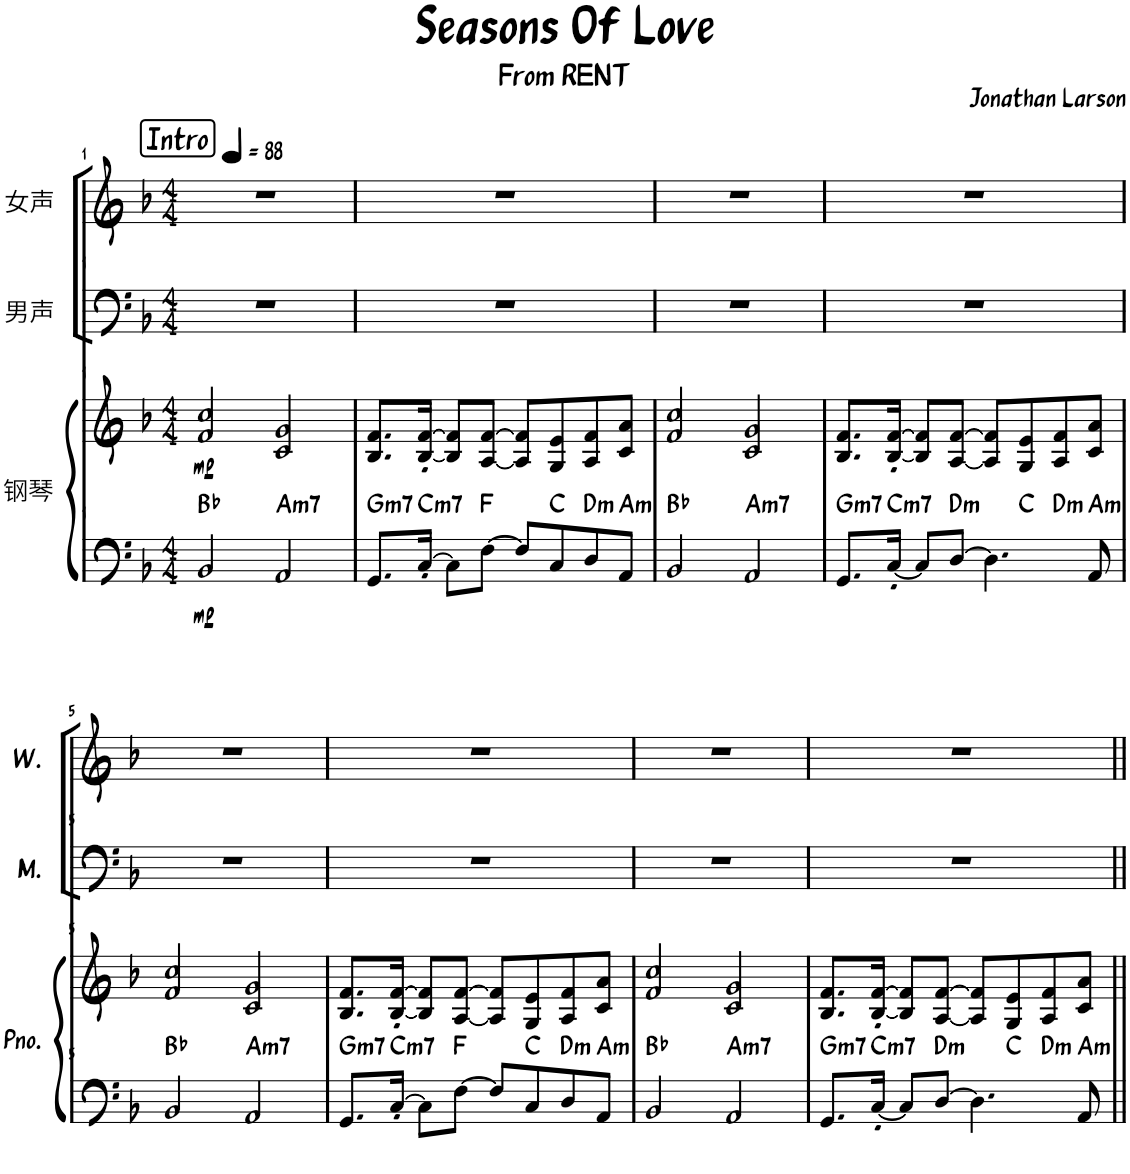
**kern	**kern	**dynam	**harte	**kern	**kern
*part3	*part3	*part3	*part3	*part2	*part1
*staff4	*staff3	*staff3/4	*	*staff2	*staff1
*I"钢琴	*	*	*	*I"男声	*I"女声
*clefF4	*clefG2	*	*	*clefF4	*clefG2
*k[b-]	*k[b-]	*	*	*k[b-]	*k[b-]
*M4/4	*M4/4	*	*	*M4/4	*M4/4
*MM88	*MM88	*	*	*MM88	*MM88
!!LO:REH:place=s1:a:B:cj:fs=14:t=Intro
=1	=1	=1	=1	=1	=1
!	!	!LO:DY:b=2	!	!	!
!	!	!LO:DY:n=1:b	!	!	!
2BB-/	2f/ 2cc/	mp mp	Bb:maj	1r	1r
!	!	!	!LO:H:kt=m7	!	!
2AA/	2c/ 2g/	.	A:min7	.	.
=2	=2	=2	=2	=2	=2
!	!	!	!LO:H:kt=m7	!	!
8.GG/L	8.B-/ 8.f/L	.	G:min7	1r	1r
!	!	!	!LO:H:kt=m7	!	!
[16C'/Jk	[16B-/' [16f/'Jk	.	C:min7	.	.
8C\L]	8B-/] 8f/]L	.	.	.	.
[8F\J	[8A/ [8f/J	.	F:maj	.	.
8F/L]	8A/] 8f/]L	.	.	.	.
8C/	8G/ 8e/	.	C:maj	.	.
!	!	!	!LO:H:kt=m	!	!
8D/	8A/ 8f/	.	D:min	.	.
!	!	!	!LO:H:kt=m	!	!
8AA/J	8c/ 8a/J	.	A:min	.	.
=3	=3	=3	=3	=3	=3
2BB-/	2f/ 2cc/	.	Bb:maj	1r	1r
!	!	!	!LO:H:kt=m7	!	!
2AA/	2c/ 2g/	.	A:min7	.	.
=4	=4	=4	=4	=4	=4
!	!	!	!LO:H:kt=m7	!	!
8.GG/L	8.B-/ 8.f/L	.	G:min7	1r	1r
!	!	!	!LO:H:kt=m7	!	!
[16C'/Jk	[16B-/' [16f/'Jk	.	C:min7	.	.
8C/L]	8B-/] 8f/]L	.	.	.	.
!	!	!	!LO:H:kt=m	!	!
[8D/J	[8A/ [8f/J	.	D:min	.	.
4.D\]	8A/] 8f/]L	.	.	.	.
.	8G/ 8e/	.	C:maj	.	.
!	!	!	!LO:H:kt=m	!	!
.	8A/ 8f/	.	D:min	.	.
!	!	!	!LO:H:kt=m	!	!
8AA/	8c/ 8a/J	.	A:min	.	.
!!LO:LB:g=z
=5	=5	=5	=5	=5	=5
2BB-/	2f/ 2cc/	.	Bb:maj	1r	1r
!	!	!	!LO:H:kt=m7	!	!
2AA/	2c/ 2g/	.	A:min7	.	.
=6	=6	=6	=6	=6	=6
!	!	!	!LO:H:kt=m7	!	!
8.GG/L	8.B-/ 8.f/L	.	G:min7	1r	1r
!	!	!	!LO:H:kt=m7	!	!
[16C'/Jk	[16B-/' [16f/'Jk	.	C:min7	.	.
8C\L]	8B-/] 8f/]L	.	.	.	.
[8F\J	[8A/ [8f/J	.	F:maj	.	.
8F/L]	8A/] 8f/]L	.	.	.	.
8C/	8G/ 8e/	.	C:maj	.	.
!	!	!	!LO:H:kt=m	!	!
8D/	8A/ 8f/	.	D:min	.	.
!	!	!	!LO:H:kt=m	!	!
8AA/J	8c/ 8a/J	.	A:min	.	.
=7	=7	=7	=7	=7	=7
2BB-/	2f/ 2cc/	.	Bb:maj	1r	1r
!	!	!	!LO:H:kt=m7	!	!
2AA/	2c/ 2g/	.	A:min7	.	.
=8	=8	=8	=8	=8	=8
!	!	!	!LO:H:kt=m7	!	!
8.GG/L	8.B-/ 8.f/L	.	G:min7	1r	1r
!	!	!	!LO:H:kt=m7	!	!
[16C'/Jk	[16B-/' [16f/'Jk	.	C:min7	.	.
8C/L]	8B-/] 8f/]L	.	.	.	.
!	!	!	!LO:H:kt=m	!	!
[8D/J	[8A/ [8f/J	.	D:min	.	.
4.D\]	8A/] 8f/]L	.	.	.	.
.	8G/ 8e/	.	C:maj	.	.
!	!	!	!LO:H:kt=m	!	!
.	8A/ 8f/	.	D:min	.	.
!	!	!	!LO:H:kt=m	!	!
8AA/	8c/ 8a/J	.	A:min	.	.
=||	=||	=||	=||	=||	=||
*-	*-	*-	*-	*-	*-
